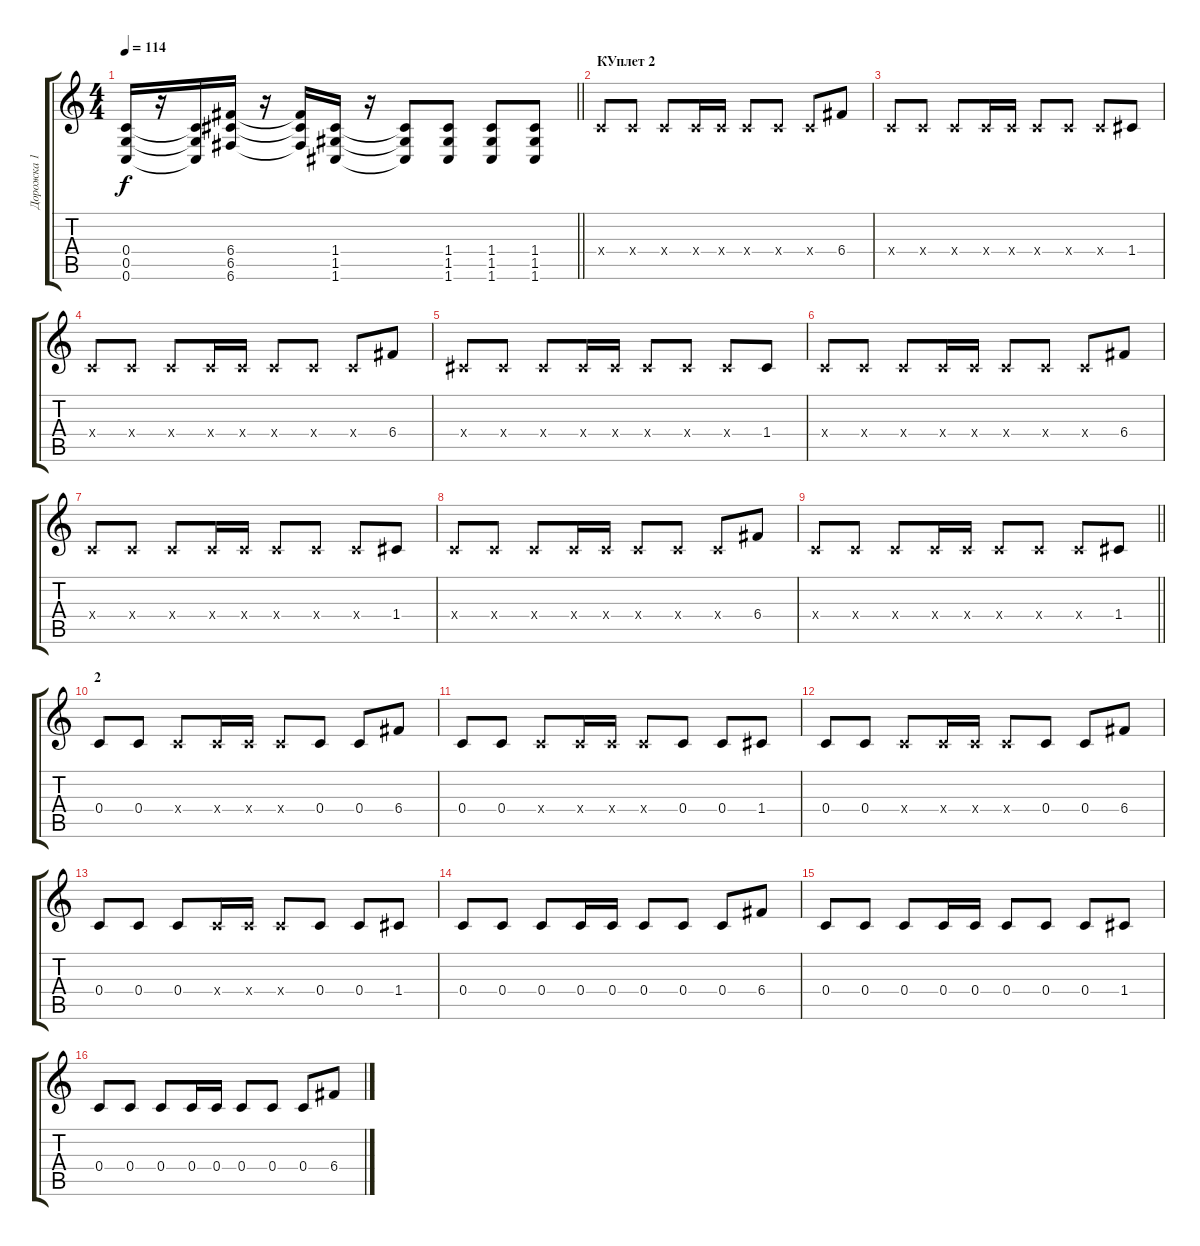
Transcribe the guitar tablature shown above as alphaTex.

\track ("Дорожка 1" "Дорожка 1") {instrument distortionguitar}
\staff {score tabs}
\tuning (D4 A3 F3 C3 G2 C2) {hide}
\ts (4 4)
\tempo 114
\clef g2
\barLineRight lightlight
\ks c
(0.4 0.5 0.6).16{dy f} r.16 (0.4{t} 0.5{t} 0.6{t}).16 (6.4 6.5 6.6).16 r.16 (6.4{t} 6.5{t} 6.6{t}).16 (1.4 1.5 1.6).16 r.16 (1.4{t} 1.5{t} 1.6{t}).8 (1.4 1.5 1.6).8 (1.4 1.5 1.6).8 (1.4 1.5 1.6).8 |
\section ("" "КУплет 2")
0.4{x}.8 0.4{x}.8 0.4{x}.8 0.4{x}.16 0.4{x}.16 0.4{x}.8 0.4{x}.8 0.4{x}.8 6.4.8 |
0.4{x}.8 0.4{x}.8 0.4{x}.8 0.4{x}.16 0.4{x}.16 0.4{x}.8 0.4{x}.8 0.4{x}.8 1.4.8 |
0.4{x}.8 0.4{x}.8 0.4{x}.8 0.4{x}.16 0.4{x}.16 0.4{x}.8 0.4{x}.8 0.4{x}.8 6.4.8 |
1.4{x}.8 1.4{x}.8 1.4{x}.8 1.4{x}.16 1.4{x}.16 1.4{x}.8 1.4{x}.8 1.4{x}.8 1.4.8 |
0.4{x}.8 0.4{x}.8 0.4{x}.8 0.4{x}.16 0.4{x}.16 0.4{x}.8 0.4{x}.8 0.4{x}.8 6.4.8 |
0.4{x}.8 0.4{x}.8 0.4{x}.8 0.4{x}.16 0.4{x}.16 0.4{x}.8 0.4{x}.8 0.4{x}.8 1.4.8 |
0.4{x}.8 0.4{x}.8 0.4{x}.8 0.4{x}.16 0.4{x}.16 0.4{x}.8 0.4{x}.8 0.4{x}.8 6.4.8 |
\barLineRight lightlight
0.4{x}.8 0.4{x}.8 0.4{x}.8 0.4{x}.16 0.4{x}.16 0.4{x}.8 0.4{x}.8 0.4{x}.8 1.4.8 |
\section ("" "2")
0.4.8 0.4.8 0.4{x}.8 0.4{x}.16 0.4{x}.16 0.4{x}.8 0.4.8 0.4.8 6.4.8 |
0.4.8 0.4.8 0.4{x}.8 0.4{x}.16 0.4{x}.16 0.4{x}.8 0.4.8 0.4.8 1.4.8 |
0.4.8 0.4.8 0.4{x}.8 0.4{x}.16 0.4{x}.16 0.4{x}.8 0.4.8 0.4.8 6.4.8 |
0.4.8 0.4.8 0.4.8 0.4{x}.16 0.4{x}.16 0.4{x}.8 0.4.8 0.4.8 1.4.8 |
0.4.8 0.4.8 0.4.8 0.4.16 0.4.16 0.4.8 0.4.8 0.4.8 6.4.8 |
0.4.8 0.4.8 0.4.8 0.4.16 0.4.16 0.4.8 0.4.8 0.4.8 1.4.8 |
0.4.8 0.4.8 0.4.8 0.4.16 0.4.16 0.4.8 0.4.8 0.4.8 6.4.8
